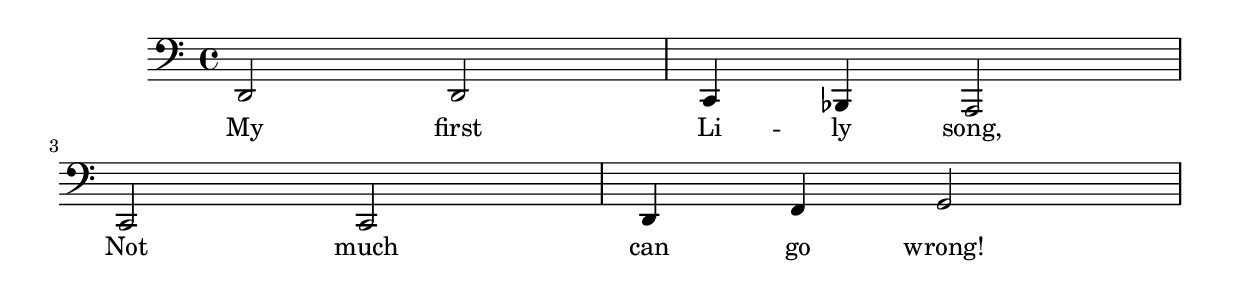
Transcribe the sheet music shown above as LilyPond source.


%% A simple song in LilyPond
<<
  \relative {
    \clef bass
    d,2 d c4 bes a2 \break
    c2 c d4 f g2
  }
  \addlyrics {
    My first Li -- ly song,
    Not much can go wrong!
  }
>>

%% Optional helper for automatic updating by convert-ly.  May be omitted.
\version "2.6.0"
    
